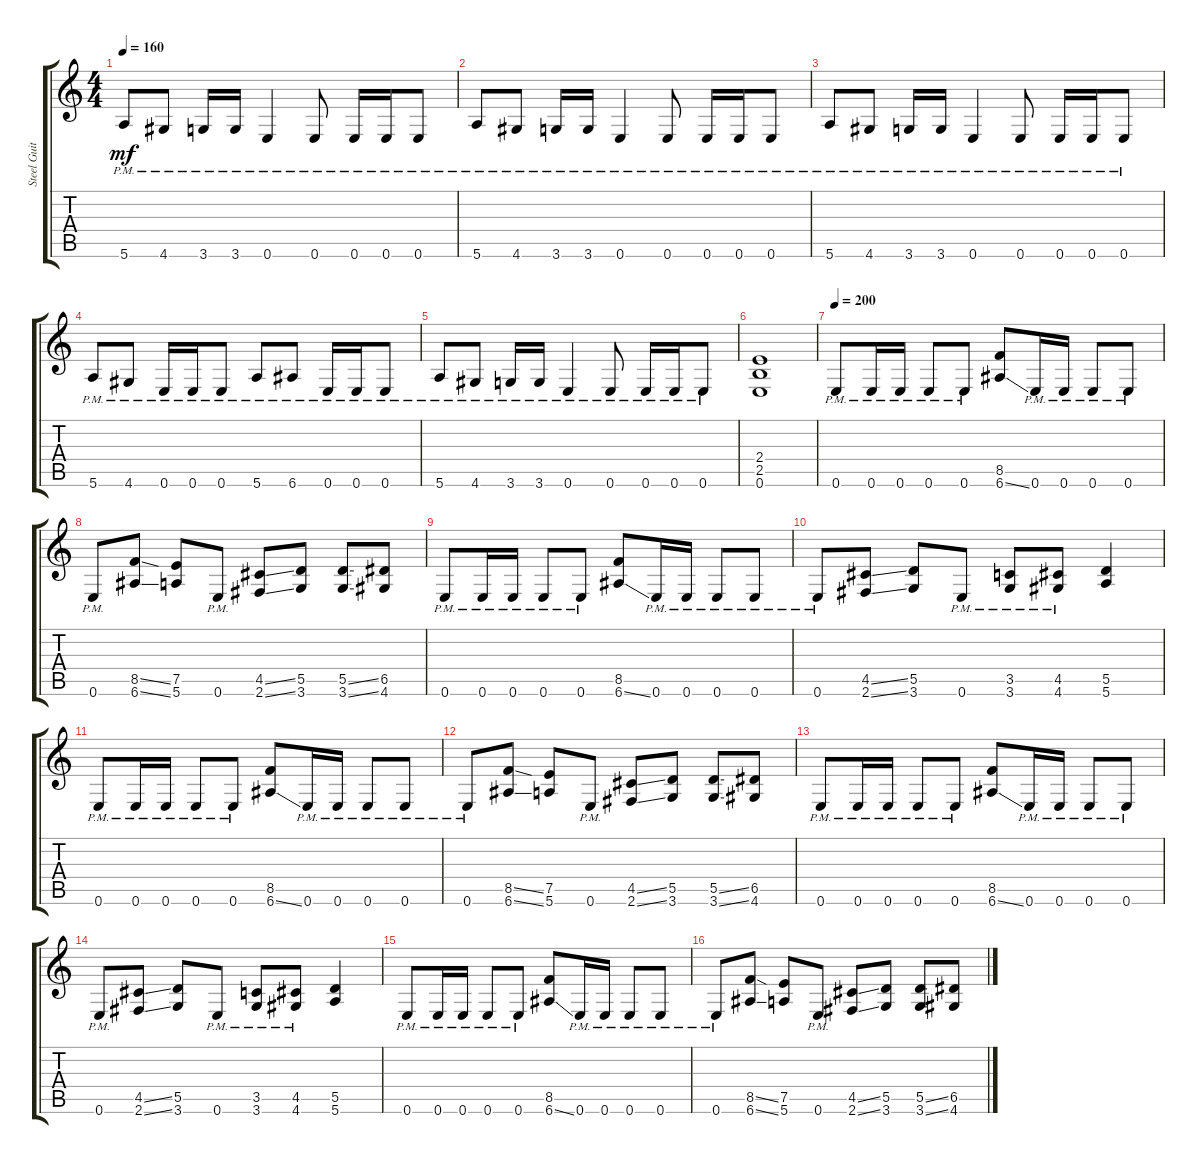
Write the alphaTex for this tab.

\track ("Steel Guitar" "Steel Guit") {instrument distortionguitar}
\staff {score tabs}
\tuning (E4 B3 G3 D3 A2 E2) {hide}
\ts (4 4)
\tempo 160
\clef g2
\ks c
5.6{pm}.8{dy mf} 4.6{pm}.8 3.6{pm}.16 3.6{pm}.16 0.6{pm}.4 0.6{pm}.8 0.6{pm}.16 0.6{pm}.16 0.6{pm}.8 |
5.6{pm}.8 4.6{pm}.8 3.6{pm}.16 3.6{pm}.16 0.6{pm}.4 0.6{pm}.8 0.6{pm}.16 0.6{pm}.16 0.6{pm}.8 |
5.6{pm}.8 4.6{pm}.8 3.6{pm}.16 3.6{pm}.16 0.6{pm}.4 0.6{pm}.8 0.6{pm}.16 0.6{pm}.16 0.6{pm}.8 |
5.6{pm}.8 4.6{pm}.8 0.6{pm}.16 0.6{pm}.16 0.6{pm}.8 5.6{pm}.8 6.6{pm}.8 0.6{pm}.16 0.6{pm}.16 0.6{pm}.8 |
5.6{pm}.8 4.6{pm}.8 3.6{pm}.16 3.6{pm}.16 0.6{pm}.4 0.6{pm}.8 0.6{pm}.16 0.6{pm}.16 0.6{pm}.8 |
(2.4 2.5 0.6).1 |
\tempo 200
0.6{pm}.8 0.6{pm}.16 0.6{pm}.16 0.6{pm}.8 0.6{pm}.8 (8.5 6.6{ss}).8 0.6{pm}.16 0.6{pm}.16 0.6{pm}.8 0.6{pm}.8 |
0.6{pm}.8 (8.5{ss} 6.6{ss}).8 (7.5 5.6).8 0.6{pm}.8 (4.5{ss} 2.6{ss}).8 (5.5 3.6).8 (5.5{ss} 3.6{ss}).8 (6.5 4.6).8 |
0.6{pm}.8 0.6{pm}.16 0.6{pm}.16 0.6{pm}.8 0.6{pm}.8 (8.5 6.6{ss}).8 0.6{pm}.16 0.6{pm}.16 0.6{pm}.8 0.6{pm}.8 |
0.6{pm}.8 (4.5{ss} 2.6{ss}).8 (5.5 3.6).8 0.6{pm}.8 (3.5{pm} 3.6{pm}).8 (4.5{pm} 4.6{pm}).8 (5.5 5.6).4 |
0.6{pm}.8 0.6{pm}.16 0.6{pm}.16 0.6{pm}.8 0.6{pm}.8 (8.5 6.6{ss}).8 0.6{pm}.16 0.6{pm}.16 0.6{pm}.8 0.6{pm}.8 |
0.6{pm}.8 (8.5{ss} 6.6{ss}).8 (7.5 5.6).8 0.6{pm}.8 (4.5{ss} 2.6{ss}).8 (5.5 3.6).8 (5.5{ss} 3.6{ss}).8 (6.5 4.6).8 |
0.6{pm}.8 0.6{pm}.16 0.6{pm}.16 0.6{pm}.8 0.6{pm}.8 (8.5 6.6{ss}).8 0.6{pm}.16 0.6{pm}.16 0.6{pm}.8 0.6{pm}.8 |
0.6{pm}.8 (4.5{ss} 2.6{ss}).8 (5.5 3.6).8 0.6{pm}.8 (3.5{pm} 3.6{pm}).8 (4.5{pm} 4.6{pm}).8 (5.5 5.6).4 |
0.6{pm}.8 0.6{pm}.16 0.6{pm}.16 0.6{pm}.8 0.6{pm}.8 (8.5 6.6{ss}).8 0.6{pm}.16 0.6{pm}.16 0.6{pm}.8 0.6{pm}.8 |
0.6{pm}.8 (8.5{ss} 6.6{ss}).8 (7.5 5.6).8 0.6{pm}.8 (4.5{ss} 2.6{ss}).8 (5.5 3.6).8 (5.5{ss} 3.6{ss}).8 (6.5 4.6).8
